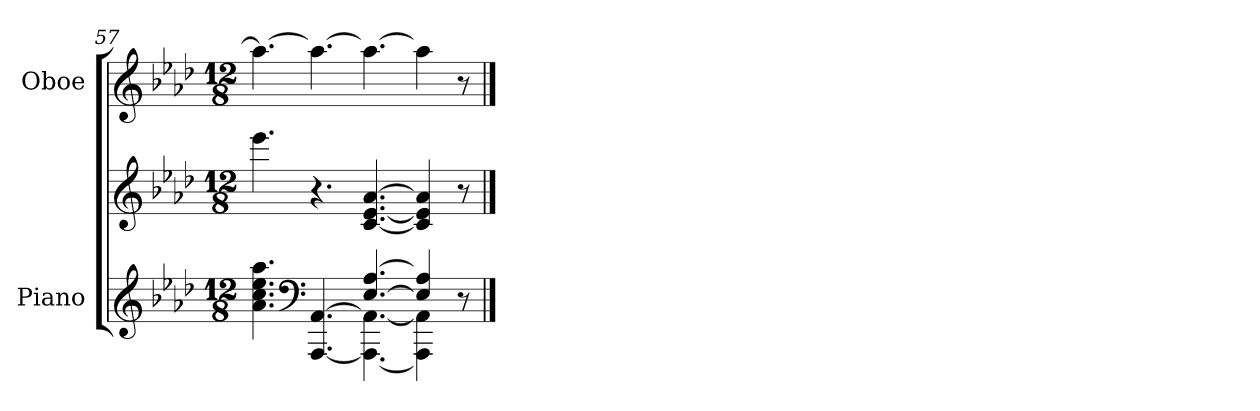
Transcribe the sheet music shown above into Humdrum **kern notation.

**kern	**kern	**kern
*part2	*part2	*part1
*staff3	*staff2	*staff1
*I"Piano	*	*I"Oboe
*I'Pno.	*	*I'Ob.
!!LO:LB:g=z
*clefG2	*clefG2	*clefG2
*k[b-e-a-d-]	*k[b-e-a-d-]	*k[b-e-a-d-]
*M12/8	*M12/8	*M12/8
=57	=57	=57
*^	*	*
4.a-\ 4.cc\ 4.ee-\ 4.aa-\	2.ryy	4.eee-\	4.aa-\_
*clefF4	*	*	*
[4.AAA-/ [4.AA-/	.	4.r	4.aa-\_
[4.E-/ [4.A-/	4.AAA-\_ 4.AA-\_	[4.c/ [4.e-/ [4.a-/	4.aa-\_
4E-/] 4A-/]	4AAA-\] 4AA-\]	4c/] 4e-/] 4a-/]	4aa-\]
8r	8ryy	8r	8r
*v	*v	*	*
==	==	==
*-	*-	*-
